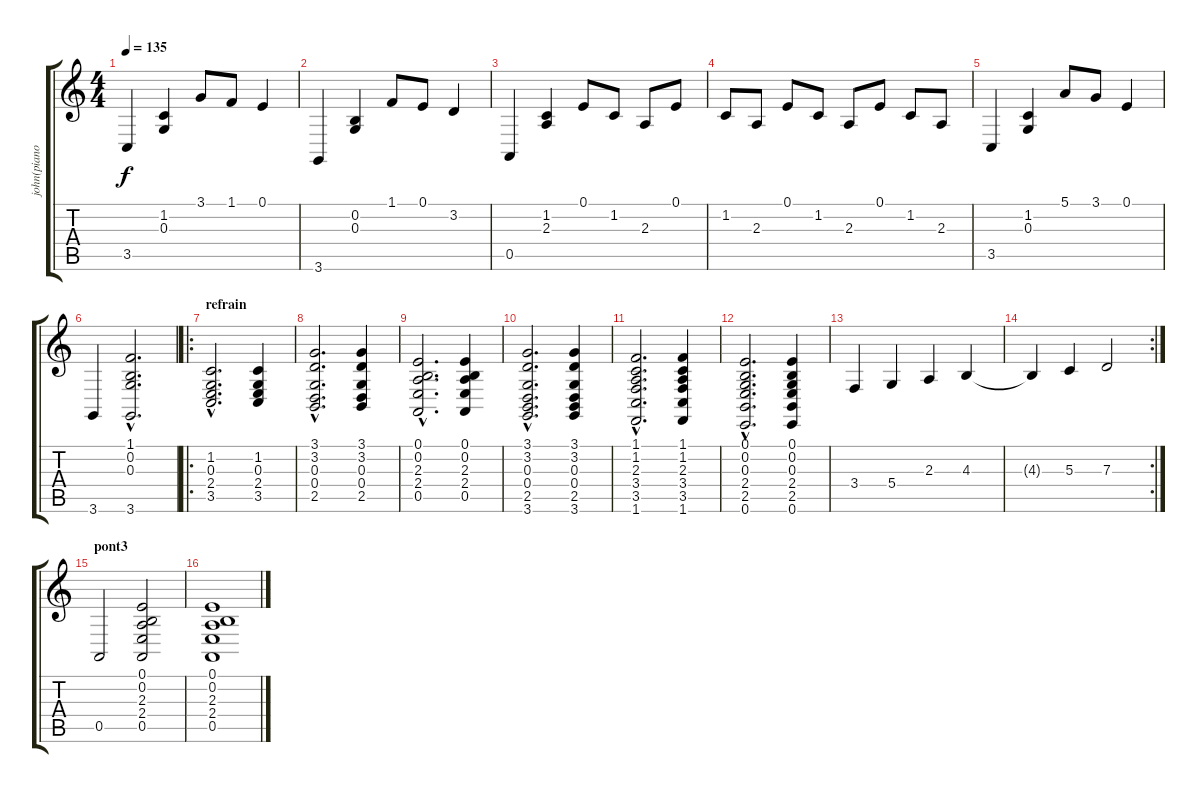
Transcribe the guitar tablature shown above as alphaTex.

\track ("john(piano)" "john(piano") {instrument electricpiano1}
\staff {score tabs}
\tuning (E4 B3 G3 D3 A2 E2) {hide}
\ts (4 4)
\tempo 135
\clef g2
\ks c
3.5.4{dy f} (1.2 0.3).4 3.1.8 1.1.8 0.1.4 |
3.6.4 (0.2 0.3).4 1.1.8 0.1.8 3.2.4 |
0.5.4 (1.2 2.3).4 0.1.8 1.2.8 2.3.8 0.1.8 |
1.2.8 2.3.8 0.1.8 1.2.8 2.3.8 0.1.8 1.2.8 2.3.8 |
3.5.4 (1.2 0.3).4 5.1.8 3.1.8 0.1.4 |
3.6.4 (1.1{hac} 0.2{hac} 0.3{hac} 3.6{hac}).2{d} |
\ro
\section ("" "refrain")
(1.2{hac} 0.3{hac} 2.4{hac} 3.5{hac}).2{d} (1.2 0.3 2.4 3.5).4 |
(3.1{hac} 3.2{hac} 0.3{hac} 0.4{hac} 2.5{hac}).2{d} (3.1 3.2 0.3 0.4 2.5).4 |
(0.1{hac} 0.2{hac} 2.3{hac} 2.4{hac} 0.5{hac}).2{d} (0.1 0.2 2.3 2.4 0.5).4 |
(3.1{hac} 3.2{hac} 0.3{hac} 0.4{hac} 2.5{hac} 3.6{hac}).2{d} (3.1 3.2 0.3 0.4 2.5 3.6).4 |
(1.1{hac} 1.2{hac} 2.3{hac} 3.4{hac} 3.5{hac} 1.6{hac}).2{d} (1.1 1.2 2.3 3.4 3.5 1.6).4 |
(0.1{hac} 0.2{hac} 0.3{hac} 2.4{hac} 2.5{hac} 0.6{hac}).2{d} (0.1 0.2 0.3 2.4 2.5 0.6).4 |
3.4.4 5.4.4 2.3.4 4.3.4 |
\rc 2
4.3{t}.4 5.3.4 7.3.2 |
\section ("" "pont3")
0.5.2 (0.1 0.2 2.3 2.4 0.5).2 |
(0.1 0.2 2.3 2.4 0.5).1
